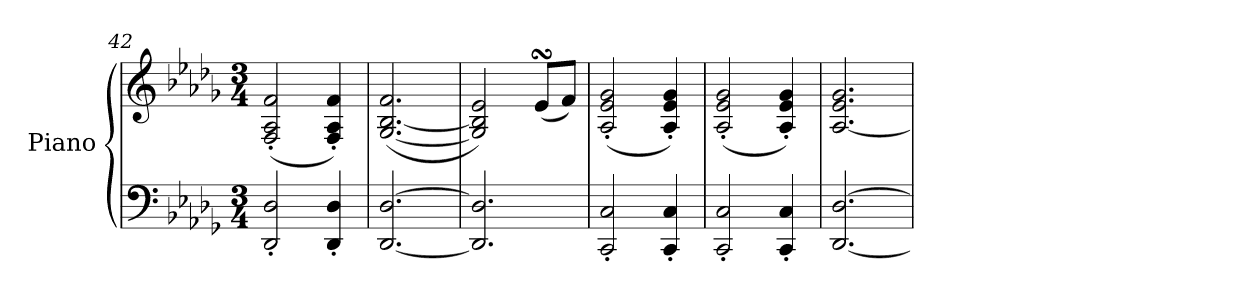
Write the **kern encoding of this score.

**kern	**kern
*part1	*part1
*staff2	*staff1
*I"Piano	*
*I'Pno	*
*clefF4	*clefG2
*k[b-e-a-d-g-]	*k[b-e-a-d-g-]
*D-:	*D-:
*M3/4	*M3/4
=42	=42
2DD-/' 2D-/'	(<2F/' 2A-/' 2f/'
4DD-/' 4D-/'	4F/' 4A-/' 4f/')
=43	=43
[2.DD-/ [2.D-/	(>[2.G-/ [2.B-/ 2.f/
=44	=44
2.DD-/] 2.D-/]	2G-/] 2B-/] 2e-/)
.	(<8e-sSSS/L
.	8f/J)
=45	=45
2CC/' 2C/'	(<2A-/' 2e-/' 2g-/'
4CC/' 4C/'	4A-/' 4e-/' 4g-/')
=46	=46
2CC/' 2C/'	(<2A-/' 2e-/' 2g-/'
4CC/' 4C/'	4A-/' 4e-/' 4g-/')
=47	=47
[2.DD-/ [2.D-/	[2.A-/ 2.e-/ 2.g-/
=	=
*-	*-
